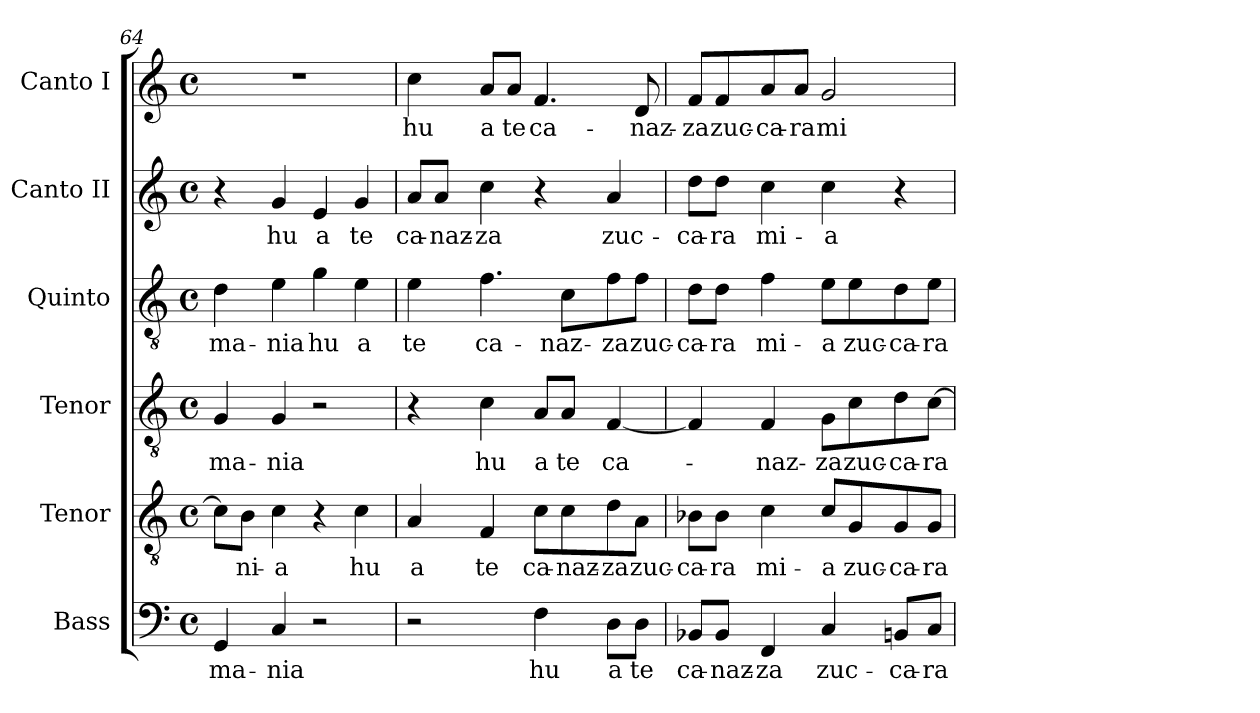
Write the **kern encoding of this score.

**kern	**text	**kern	**text	**kern	**text	**kern	**text	**kern	**text	**kern	**text
*part6	*part6	*part5	*part5	*part4	*part4	*part3	*part3	*part2	*part2	*part1	*part1
*staff6	*staff6	*staff5	*staff5	*staff4	*staff4	*staff3	*staff3	*staff2	*staff2	*staff1	*staff1
*I"Bass	*	*I"Tenor	*	*I"Tenor	*	*I"Quinto	*	*I"Canto II	*	*I"Canto I	*
*I'B.	*	*I'T.	*	*I'T.	*	*I'T.	*	*	*	*	*
*clefF4	*	*clefGv2	*	*clefGv2	*	*clefGv2	*	*clefG2	*	*clefG2	*
*	*	*ITrd7c12	*	*ITrd7c12	*	*ITrd7c12	*	*	*	*	*
*k[]	*	*k[]	*	*k[]	*	*k[]	*	*k[]	*	*k[]	*
*C:	*	*C:	*	*C:	*	*C:	*	*C:	*	*C:	*
*M4/4	*	*M4/4	*	*M4/4	*	*M4/4	*	*M4/4	*	*M4/4	*
*met(c)	*	*met(c)	*	*met(c)	*	*met(c)	*	*met(c)	*	*met(c)	*
=64	=64	=64	=64	=64	=64	=64	=64	=64	=64	=64	=64
!	!LO:LY:b:color=#000000	!	!	!	!	!	!	!	!	!	!
!	!	!	!	!	!LO:LY:b:color=#000000	!	!	!	!	!	!
!	!	!	!	!	!	!	!LO:LY:b:color=#000000	!	!	!	!
4GGi/	ma-	8Ci\L]	.	4GGi/	ma-	4Di\	ma-	4r	.	1r	.
!	!	!	!LO:LY:b:color=#000000	!	!	!	!	!	!	!	!
.	.	8BBi\J	-ni-	.	.	.	.	.	.	.	.
!	!LO:LY:b:color=#000000	!	!	!	!	!	!	!	!	!	!
!	!	!	!LO:LY:b:color=#000000	!	!	!	!	!	!	!	!
!	!	!	!	!	!LO:LY:b:color=#000000	!	!	!	!	!	!
!	!	!	!	!	!	!	!LO:LY:b:color=#000000	!	!	!	!
!	!	!	!	!	!	!	!	!	!LO:LY:b:color=#000000	!	!
4Ci/	-nia	4Ci\	-a	4GGi/	-nia	4Ei\	-nia	4gi/	hu	.	.
!	!	!	!	!	!	!	!LO:LY:b:color=#000000	!	!	!	!
!	!	!	!	!	!	!	!	!	!LO:LY:b:color=#000000	!	!
2r	.	4r	.	2r	.	4Gi\	hu	4ei/	a	.	.
!	!	!	!LO:LY:b:color=#000000	!	!	!	!	!	!	!	!
!	!	!	!	!	!	!	!LO:LY:b:color=#000000	!	!	!	!
!	!	!	!	!	!	!	!	!	!LO:LY:b:color=#000000	!	!
.	.	4Ci\	hu	.	.	4Ei\	a	4gi/	te	.	.
=65	=65	=65	=65	=65	=65	=65	=65	=65	=65	=65	=65
!	!	!	!LO:LY:b:color=#000000	!	!	!	!	!	!	!	!
!	!	!	!	!	!	!	!LO:LY:b:color=#000000	!	!	!	!
!	!	!	!	!	!	!	!	!	!LO:LY:b:color=#000000	!	!
!	!	!	!	!	!	!	!	!	!	!	!LO:LY:b:color=#000000
2r	.	4AAi/	a	4r	.	4Ei\	te	8ai/L	ca-	4cci\	hu
!	!	!	!	!	!	!	!	!	!LO:LY:b:color=#000000	!	!
.	.	.	.	.	.	.	.	8ai/J	-naz-	.	.
!	!	!	!LO:LY:b:color=#000000	!	!	!	!	!	!	!	!
!	!	!	!	!	!LO:LY:b:color=#000000	!	!	!	!	!	!
!	!	!	!	!	!	!	!LO:LY:b:color=#000000	!	!	!	!
!	!	!	!	!	!	!	!	!	!LO:LY:b:color=#000000	!	!
!	!	!	!	!	!	!	!	!	!	!	!LO:LY:b:color=#000000
.	.	4FFi/	te	4Ci\	hu	4.Fi\	ca-	4cci\	-za	8ai/L	a
!	!	!	!	!	!	!	!	!	!	!	!LO:LY:b:color=#000000
.	.	.	.	.	.	.	.	.	.	8ai/J	te
!	!LO:LY:b:color=#000000	!	!	!	!	!	!	!	!	!	!
!	!	!	!LO:LY:b:color=#000000	!	!	!	!	!	!	!	!
!	!	!	!	!	!LO:LY:b:color=#000000	!	!	!	!	!	!
!	!	!	!	!	!	!	!	!	!	!	!LO:LY:b:color=#000000
4Fi\	hu	8Ci\L	ca-	8AAi/L	a	.	.	4r	.	4.fi/	ca-
!	!	!	!LO:LY:b:color=#000000	!	!	!	!	!	!	!	!
!	!	!	!	!	!LO:LY:b:color=#000000	!	!	!	!	!	!
!	!	!	!	!	!	!	!LO:LY:b:color=#000000	!	!	!	!
.	.	8Ci\	-naz-	8AAi/J	te	8Ci\L	-naz-	.	.	.	.
!	!LO:LY:b:color=#000000	!	!	!	!	!	!	!	!	!	!
!	!	!	!LO:LY:b:color=#000000	!	!	!	!	!	!	!	!
!	!	!	!	!	!LO:LY:b:color=#000000	!	!	!	!	!	!
!	!	!	!	!	!	!	!LO:LY:b:color=#000000	!	!	!	!
!	!	!	!	!	!	!	!	!	!LO:LY:b:color=#000000	!	!
8Di\L	a	8Di\	-za	[<4FFi/	ca-	8Fi\	-za	4ai/	zuc-	.	.
!	!LO:LY:b:color=#000000	!	!	!	!	!	!	!	!	!	!
!	!	!	!LO:LY:b:color=#000000	!	!	!	!	!	!	!	!
!	!	!	!	!	!	!	!LO:LY:b:color=#000000	!	!	!	!
!	!	!	!	!	!	!	!	!	!	!	!LO:LY:b:color=#000000
8Di\J	te	8AAi\J	zuc-	.	.	8Fi\J	zuc-	.	.	8di/	-naz-
!!LO:PB:g=z
=66	=66	=66	=66	=66	=66	=66	=66	=66	=66	=66	=66
!	!LO:LY:b:color=#000000	!	!	!	!	!	!	!	!	!	!
!	!	!	!LO:LY:b:color=#000000	!	!	!	!	!	!	!	!
!	!	!	!	!	!	!	!LO:LY:b:color=#000000	!	!	!	!
!	!	!	!	!	!	!	!	!	!LO:LY:b:color=#000000	!	!
!	!	!	!	!	!	!	!	!	!	!	!LO:LY:b:color=#000000
8BB-Xi/L	ca-	8BB-Xi\L	-ca-	4FFi/]	.	8Di\L	-ca-	8ddi\L	-ca-	8fi/L	-za
!	!LO:LY:b:color=#000000	!	!	!	!	!	!	!	!	!	!
!	!	!	!LO:LY:b:color=#000000	!	!	!	!	!	!	!	!
!	!	!	!	!	!	!	!LO:LY:b:color=#000000	!	!	!	!
!	!	!	!	!	!	!	!	!	!LO:LY:b:color=#000000	!	!
!	!	!	!	!	!	!	!	!	!	!	!LO:LY:b:color=#000000
8BB-i/J	-naz-	8BB-i\J	-ra	.	.	8Di\J	-ra	8ddi\J	-ra	8fi/	zuc-
!	!LO:LY:b:color=#000000	!	!	!	!	!	!	!	!	!	!
!	!	!	!LO:LY:b:color=#000000	!	!	!	!	!	!	!	!
!	!	!	!	!	!LO:LY:b:color=#000000	!	!	!	!	!	!
!	!	!	!	!	!	!	!LO:LY:b:color=#000000	!	!	!	!
!	!	!	!	!	!	!	!	!	!LO:LY:b:color=#000000	!	!
!	!	!	!	!	!	!	!	!	!	!	!LO:LY:b:color=#000000
4FFi/	-za	4Ci\	mi-	4FFi/	-naz-	4Fi\	mi-	4cci\	mi-	8ai/	-ca-
!	!	!	!	!	!	!	!	!	!	!	!LO:LY:b:color=#000000
.	.	.	.	.	.	.	.	.	.	8ai/J	-ra
!	!LO:LY:b:color=#000000	!	!	!	!	!	!	!	!	!	!
!	!	!	!LO:LY:b:color=#000000	!	!	!	!	!	!	!	!
!	!	!	!	!	!LO:LY:b:color=#000000	!	!	!	!	!	!
!	!	!	!	!	!	!	!LO:LY:b:color=#000000	!	!	!	!
!	!	!	!	!	!	!	!	!	!LO:LY:b:color=#000000	!	!
!	!	!	!	!	!	!	!	!	!	!	!LO:LY:b:color=#000000
4Ci/	zuc-	8Ci/L	-a	8GGi\L	-za	8Ei\L	-a	4cci\	-a	2gi/	mi-
!	!	!	!LO:LY:b:color=#000000	!	!	!	!	!	!	!	!
!	!	!	!	!	!LO:LY:b:color=#000000	!	!	!	!	!	!
!	!	!	!	!	!	!	!LO:LY:b:color=#000000	!	!	!	!
.	.	8GGi/	zuc-	8Ci\	zuc-	8Ei\	zuc-	.	.	.	.
!	!LO:LY:b:color=#000000	!	!	!	!	!	!	!	!	!	!
!	!	!	!LO:LY:b:color=#000000	!	!	!	!	!	!	!	!
!	!	!	!	!	!LO:LY:b:color=#000000	!	!	!	!	!	!
!	!	!	!	!	!	!	!LO:LY:b:color=#000000	!	!	!	!
8BBi/L	-ca-	8GGi/	-ca-	8Di\	-ca-	8Di\	-ca-	4r	.	.	.
!	!LO:LY:b:color=#000000	!	!	!	!	!	!	!	!	!	!
!	!	!	!LO:LY:b:color=#000000	!	!	!	!	!	!	!	!
!	!	!	!	!	!LO:LY:b:color=#000000	!	!	!	!	!	!
!	!	!	!	!	!	!	!LO:LY:b:color=#000000	!	!	!	!
8Ci/J	-ra	8GGi/J	-ra	[>8Ci\J	-ra	8Ei\J	-ra-	.	.	.	.
=	=	=	=	=	=	=	=	=	=	=	=
*-	*-	*-	*-	*-	*-	*-	*-	*-	*-	*-	*-
